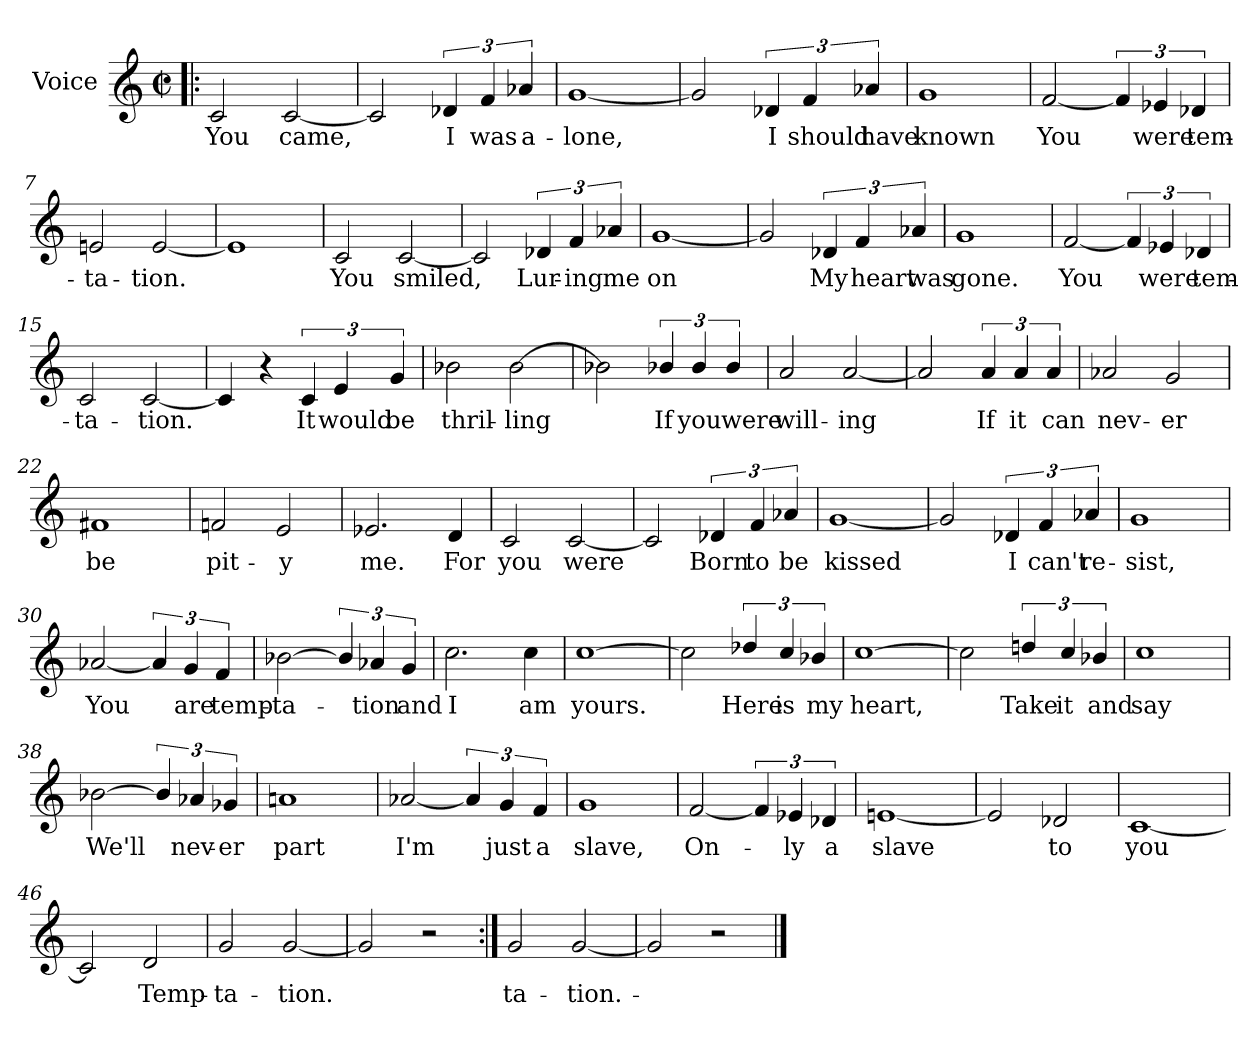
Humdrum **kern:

**kern	**text
*part1	*part1
*staff1	*staff1
*I"Voice	*
*clefG2	*
*k[]	*
*C:	*
*M2/2	*
*met(c|)	*
=1!|:	=1!|:
2c/	You
[2c/	came,
=2	=2
2c/]	.
6d-X/	I
6f/	was
6a-X/	a-
=3	=3
[1g	-lone,
=4	=4
2g/]	.
6d-X/	I
6f/	should
6a-X/	have
=5	=5
1g	known
=6	=6
[2f/	You
6f/]	.
6e-X/	were
6d-X/	tem-
!!LO:LB:g=z
=7	=7
2en/	-ta-
[2e/	-tion.
=8	=8
1e]	.
=9	=9
2c/	You
[2c/	smiled,
=10	=10
2c/]	.
6d-X/	Lur-
6f/	-ing
6a-X/	me
=11	=11
[1g	on
=12	=12
2g/]	.
6d-X/	My
6f/	heart
6a-X/	was
=13	=13
1g	gone.
!!LO:LB:g=z
=14	=14
[2f/	You
6f/]	.
6e-X/	were
6d-X/	tem-
=15	=15
2c/	-ta-
[2c/	tion.
=16	=16
4c/]	.
4r	.
6c/	It
6e/	would
6g/	be
=17	=17
2b-X\	thril-
[2b-\	-ling
=18	=18
2b-X\]	.
6b-X/	If
6b-/	you
6b-/	were
=19	=19
2a/	will-
[2a/	-ing
!!LO:LB:g=z
=20	=20
2a/]	.
6a/	If
6a/	it
6a/	can
=21	=21
2a-X/	nev-
2g/	-er
=22	=22
1f#X	be
=23	=23
2fn/	pit-
2e/	-y
=24	=24
2.e-X/	me.
4d/	For
=25	=25
2c/	you
[2c/	were
=26	=26
2c/]	.
6d-X/	Born
6f/	to
6a-X/	be
=27	=27
[1g	kissed
!!LO:LB:g=z
=28	=28
2g/]	.
6d-X/	I
6f/	can't
6a-X/	re-
=29	=29
1g	-sist,
=30	=30
[2a-X/	You
6a-/]	.
6g/	are
6f/	temp-
=31	=31
[2b-X\	-ta-
6b-/]	.
6a-X/	-tion
6g/	and
=32	=32
2.cc\	I
4cc\	am
=33	=33
[1cc	yours.
=34	=34
2cc\]	.
6dd-X/	Here
6cc/	is
6b-X/	my
!!LO:LB:g=z
=35	=35
[1cc	heart,
=36	=36
2cc\]	.
6ddn/	Take
6cc/	it
6b-X/	and
=37	=37
1cc	say
=38	=38
[2b-X\	We'll
6b-/]	.
6a-X/	nev-
6g-X/	-er
=39	=39
1an	part
=40	=40
[2a-X/	I'm
6a-/]	.
6g/	just
6f/	a
=41	=41
1g	slave,
=42	=42
[2f/	On-
6f/]	.
6e-X/	-ly
6d-X/	a
!!LO:LB:g=z
=43	=43
[1en	slave
=44	=44
2e/]	.
2d-X/	to
=45	=45
[1c	you
=46	=46
2c/]	.
2d/	Temp-
=47	=47
2g/	-ta-
[2g/	-tion.
=48	=48
2g/]	.
2r	.
=49:|!	=49:|!
2g/	ta-
[2g/	-tion.-
=50	=50
2g/]	.
2r	.
==	==
*-	*-
